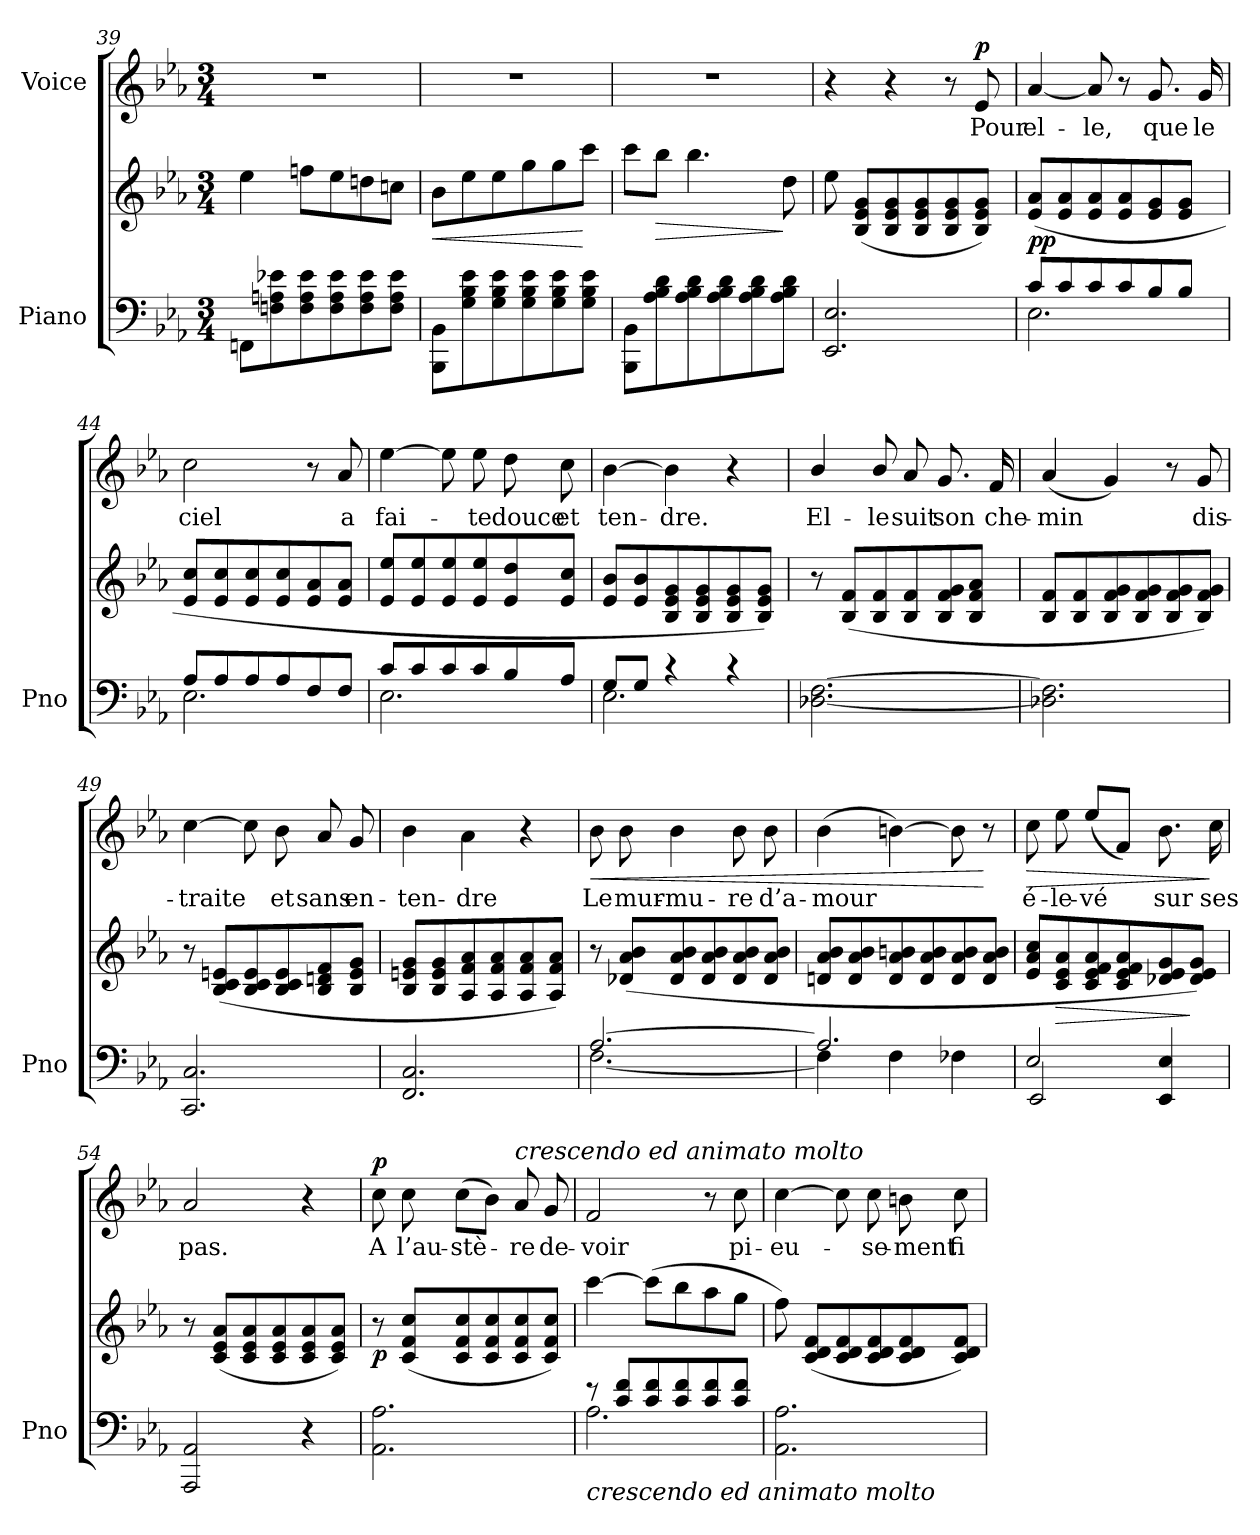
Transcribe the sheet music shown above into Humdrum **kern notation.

**kern	**kern	**dynam	**kern	**text	**dynam
*part2	*part2	*part2	*part1	*part1	*part1
*staff3	*staff2	*staff2/3	*staff1	*staff1	*staff1
*I"Piano	*	*	*I"Voice	*	*
*I'Pno	*	*	*	*	*
*clefF4	*clefG2	*	*clefG2	*	*
*k[b-e-a-]	*k[b-e-a-]	*	*k[b-e-a-]	*	*
*M3/4	*M3/4	*	*M3/4	*	*
=39	=39	=39	=39	=39	=39
8FFn\L	4ee-\	.	2.r	.	.
8Fn\ 8An\ 8e-X\	.	.	.	.	.
8F\ 8A\ 8e-\	8ffn\L	.	.	.	.
8F\ 8A\ 8e-\	8ee-\	.	.	.	.
8F\ 8A\ 8e-\	8ddn\	.	.	.	.
8F\ 8A\ 8e-\J	8ccn\J	.	.	.	.
=40	=40	=40	=40	=40	=40
!	!	!LO:HP:b	!	!	!
8BBB-\ 8BB-\L	8b-\L	<	2.r	.	.
8G\ 8B-\ 8e-\	8ee-\	.	.	.	.
8G\ 8B-\ 8e-\	8ee-\	.	.	.	.
8G\ 8B-\ 8e-\	8gg\	.	.	.	.
8G\ 8B-\ 8e-\	8gg\	.	.	.	.
8G\ 8B-\ 8e-\J	8ccc\J	[	.	.	.
=41	=41	=41	=41	=41	=41
8BBB-\ 8BB-\L	8ccc\L	.	2.r	.	.
!	!	!LO:HP:b	!	!	!
8A-\ 8B-\ 8d\	8bb-\J	>	.	.	.
8A-\ 8B-\ 8d\	4.bb-\	.	.	.	.
8A-\ 8B-\ 8d\	.	.	.	.	.
8A-\ 8B-\ 8d\	.	.	.	.	.
8A-\ 8B-\ 8d\J	8dd\	]	.	.	.
=42	=42	=42	=42	=42	=42
*^	*	*	*	*	*
2.EE-/ 2.E-/	4.ryy	8ee-\	.	4r	.	.
.	.	(8B-/ 8e-/ 8g/L	.	.	.	.
.	.	8B-/ 8e-/ 8g/	.	4r	.	.
.	8ryy	8B-/ 8e-/ 8g/	.	.	.	.
.	4ryy	8B-/ 8e-/ 8g/	.	8r	.	.
!	!	!	!	!	!	!LO:DY:a
.	.	8B-/ 8e-/ 8g/J)	.	8e-/	Pour	p
=43	=43	=43	=43	=43	=43	=43
!	!	!	!LO:DY:b	!	!	!
8c/L	2.E-\	(<8e-/ 8a-/L	pp	[4a-/	el-	.
8c/	.	8e-/ 8a-/	.	.	.	.
8c/	.	8e-/ 8a-/	.	8a-/]	-le,	.
8c/	.	8e-/ 8a-/	.	8r	.	.
8B-/	.	8e-/ 8g/	.	8.g/	que	.
8B-/J	.	8e-/ 8g/J	.	.	.	.
.	.	.	.	16g/	le	.
=44	=44	=44	=44	=44	=44	=44
8A-/L	2.E-\	8e-/ 8cc/L	.	2cc\	ciel	.
8A-/	.	8e-/ 8cc/	.	.	.	.
8A-/	.	8e-/ 8cc/	.	.	.	.
8A-/	.	8e-/ 8cc/	.	.	.	.
8F/	.	8e-/ 8a-/	.	8r	.	.
8F/J	.	8e-/ 8a-/J	.	8a-/	a	.
=45	=45	=45	=45	=45	=45	=45
8c/L	2.E-\	8e-/ 8ee-/L	.	[4ee-\	fai-	.
8c/	.	8e-/ 8ee-/	.	.	.	.
8c/	.	8e-/ 8ee-/	.	8ee-\]	.	.
8c/	.	8e-/ 8ee-/	.	8ee-\	-te	.
8B-/	.	8e-/ 8dd/	.	8dd\	douce	.
8A-/J	.	8e-/ 8cc/J	.	8cc\	et	.
=46	=46	=46	=46	=46	=46	=46
8G/L	2.E-\	8e-/ 8b-/L	.	[4b-\	ten-	.
8G/J	.	8e-/ 8b-/	.	.	.	.
4r	.	8B-/ 8e-/ 8g/	.	4b-\]	-dre.	.
.	.	8B-/ 8e-/ 8g/	.	.	.	.
4r	.	8B-/ 8e-/ 8g/	.	4r	.	.
.	.	8B-/ 8e-/ 8g/J)	.	.	.	.
*v	*v	*	*	*	*	*
=47	=47	=47	=47	=47	=47
[2.D-X\ [2.F\	8r	.	4b-/	El-	.
.	(<8B-/ 8f/L	.	.	.	.
.	8B-/ 8f/	.	8b-/	-le	.
.	8B-/ 8f/	.	8a-/	suit	.
.	8B-/ 8f/ 8g/	.	8.g/	son	.
.	8B-/ 8f/ 8a-/J	.	.	.	.
.	.	.	16f/	che-	.
=48	=48	=48	=48	=48	=48
2.D-X\] 2.F\]	8B-/ 8f/L	.	(4a-/	-min	.
.	8B-/ 8f/	.	.	.	.
.	8B-/ 8f/ 8g/	.	4g/)	.	.
.	8B-/ 8f/ 8g/	.	.	.	.
.	8B-/ 8f/ 8g/	.	8r	.	.
.	8B-/ 8f/ 8g/J)	.	8g/	dis-	.
=49	=49	=49	=49	=49	=49
2.CC/ 2.C/	8r	.	[4cc\	-traite	.
.	(<8B-/ 8c/ 8en/L	.	.	.	.
.	8B-/ 8c/ 8e/	.	8cc\]	.	.
.	8B-/ 8c/ 8e/	.	8b-\	et	.
.	8B-/ 8dn/ 8f/	.	8a-/	sans	.
.	8B-/ 8e/ 8g/J	.	8g/	en-	.
=50	=50	=50	=50	=50	=50
2.FF/ 2.C/	8B-/ 8en/ 8g/L	.	4b-\	-ten-	.
.	8B-/ 8e/ 8g/	.	.	.	.
.	8A-/ 8f/ 8a-/	.	4a-\	-dre	.
.	8A-/ 8f/ 8a-/	.	.	.	.
.	8A-/ 8f/ 8a-/	.	4r	.	.
.	8A-/ 8f/ 8a-/J)	.	.	.	.
=51	=51	=51	=51	=51	=51
*^	*	*	*	*	*
!	!	!	!	!	!	!LO:HP:b
[2.A-/	[2.F\	8r	.	8b-\	Le	<
.	.	(<8d-X/ 8a-/ 8b-/L	.	8b-\	mur-	.
.	.	8d-/ 8a-/ 8b-/	.	4b-\	-mu-	.
.	.	8d-/ 8a-/ 8b-/	.	.	.	.
.	.	8d-/ 8a-/ 8b-/	.	8b-\	-re	.
.	.	8d-/ 8a-/ 8b-/J	.	8b-\	d’a-	.
=52	=52	=52	=52	=52	=52	=52
2.A-/]	4F\]	8dn/ 8a-/ 8b-/L	.	(4b-\	-mour	.
.	.	8d/ 8a-/ 8b-/	.	.	.	.
.	4F\	8d/ 8a-/ 8bn/	.	[4bn\)	.	.
.	.	8d/ 8a-/ 8b/	.	.	.	.
.	4F-X\	8d/ 8a-/ 8b/	.	8b\]	.	.
.	.	8d/ 8a-/ 8b/J	.	8r	.	[
=53	=53	=53	=53	=53	=53	=53
!	!	!	!	!	!	!LO:HP:b
2E-/	2EE-/	8e-/ 8a-/ 8cc/L	.	8cc\	é-	>
!	!	!	!LO:HP:b	!	!	!
.	.	8c/ 8e-/ 8a-/	>	8ee-\	-le-	.
.	.	8c/ 8e-/ 8f/ 8a-/	.	(8ee-/L	-vé	.
.	.	8c/ 8e-/ 8f/ 8a-/	.	8f/J)	.	.
4EE-/ 4E-/	4ryy	8d-X/ 8e-/ 8g/	.	8.b-\	sur	.
.	.	8d-/ 8e-/ 8g/J)	]	.	.	.
.	.	.	.	16cc\	ses	]
*v	*v	*	*	*	*	*
=54	=54	=54	=54	=54	=54
2AAA-/ 2AA-/	8r	.	2a-/	pas.	.
.	(8c/ 8e-/ 8a-/L	.	.	.	.
.	8c/ 8e-/ 8a-/	.	.	.	.
.	8c/ 8e-/ 8a-/	.	.	.	.
4r	8c/ 8e-/ 8a-/	.	4r	.	.
.	8c/ 8e-/ 8a-/J)	.	.	.	.
=55	=55	=55	=55	=55	=55
!	!	!LO:DY:b	!	!	!LO:DY:a
2.AA-\ 2.A-\	8r	p	8cc\	A	p
.	(8c/ 8f/ 8cc/L	.	8cc\	l’au-	.
.	8c/ 8f/ 8cc/	.	(8cc\L	-stè-	.
.	8c/ 8f/ 8cc/	.	8b-\J)	.	.
!	!	!	!LO:TX:a:i:t=crescendo  ed  animato  molto	!	!
.	8c/ 8f/ 8cc/	.	8a-/	-re	.
.	8c/ 8f/ 8cc/J)	.	8g/	de-	.
=56	=56	=56	=56	=56	=56
*^	*	*	*	*	*
!LO:TX:b:i:t=crescendo ed animato molto	!	!	!	!	!	!
8r	2.A-\	[4ccc\	.	2f/	-voir	.
8c/ 8f/L	.	.	.	.	.	.
8c/ 8f/	.	(8ccc\L]	.	.	.	.
8c/ 8f/	.	8bb-\	.	.	.	.
8c/ 8f/	.	8aa-\	.	8r	.	.
8c/ 8f/J	.	8gg\J	.	8cc\	pi-	.
*v	*v	*	*	*	*	*
=57	=57	=57	=57	=57	=57
2.AA-\ 2.A-\	8ff\)	.	[4cc\	-eu-	.
.	(8c/ 8d/ 8f/L	.	.	.	.
.	8c/ 8d/ 8f/	.	8cc\]	.	.
.	8c/ 8d/ 8f/	.	8cc\	-se-	.
.	8c/ 8d/ 8f/	.	8bn\	-ment	.
.	8c/ 8d/ 8f/J)	.	8cc\	fi-	.
=	=	=	=	=	=
*-	*-	*-	*-	*-	*-
